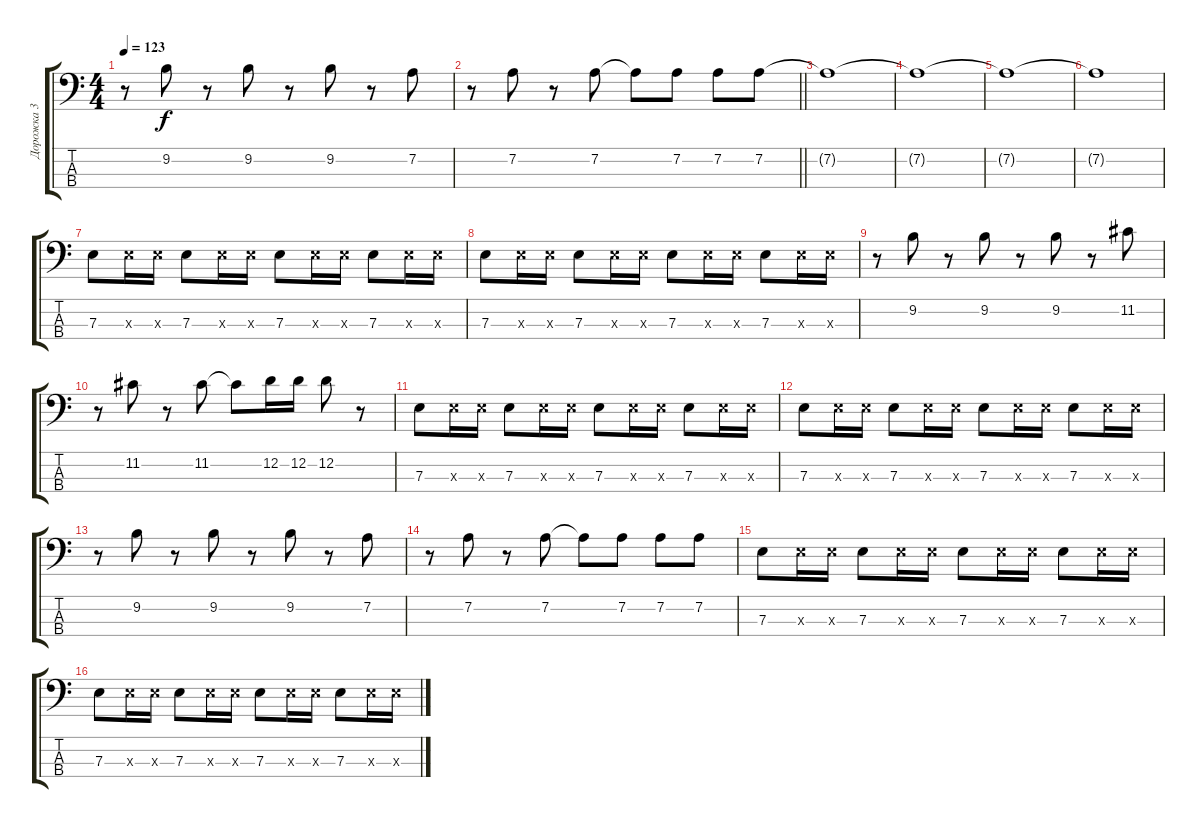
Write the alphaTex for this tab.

\track ("Дорожка 3" "Дорожка 3") {instrument electricbassfinger}
\staff {score tabs}
\tuning (G2 D2 A1 E1) {hide}
\ts (4 4)
\tempo 123
\clef f4
\ks c
r.8{dy f} 9.2.8 r.8 9.2.8 r.8 9.2.8 r.8 7.2.8 |
\barLineRight lightlight
r.8 7.2.8 r.8 7.2.8 7.2{t}.8 7.2.8 7.2.8 7.2.8 |
7.2{t}.1 |
7.2{t}.1 |
7.2{t}.1 |
7.2{t}.1 |
7.3.8 7.3{x}.16 7.3{x}.16 7.3.8 7.3{x}.16 7.3{x}.16 7.3.8 7.3{x}.16 7.3{x}.16 7.3.8 7.3{x}.16 7.3{x}.16 |
7.3.8 7.3{x}.16 7.3{x}.16 7.3.8 7.3{x}.16 7.3{x}.16 7.3.8 7.3{x}.16 7.3{x}.16 7.3.8 7.3{x}.16 7.3{x}.16 |
r.8 9.2.8 r.8 9.2.8 r.8 9.2.8 r.8 11.2.8 |
r.8 11.2.8 r.8 11.2.8 11.2{t}.8 12.2.16 12.2.16 12.2.8 r.8 |
7.3.8 7.3{x}.16 7.3{x}.16 7.3.8 7.3{x}.16 7.3{x}.16 7.3.8 7.3{x}.16 7.3{x}.16 7.3.8 7.3{x}.16 7.3{x}.16 |
7.3.8 7.3{x}.16 7.3{x}.16 7.3.8 7.3{x}.16 7.3{x}.16 7.3.8 7.3{x}.16 7.3{x}.16 7.3.8 7.3{x}.16 7.3{x}.16 |
r.8 9.2.8 r.8 9.2.8 r.8 9.2.8 r.8 7.2.8 |
r.8 7.2.8 r.8 7.2.8 7.2{t}.8 7.2.8 7.2.8 7.2.8 |
7.3.8 7.3{x}.16 7.3{x}.16 7.3.8 7.3{x}.16 7.3{x}.16 7.3.8 7.3{x}.16 7.3{x}.16 7.3.8 7.3{x}.16 7.3{x}.16 |
7.3.8 7.3{x}.16 7.3{x}.16 7.3.8 7.3{x}.16 7.3{x}.16 7.3.8 7.3{x}.16 7.3{x}.16 7.3.8 7.3{x}.16 7.3{x}.16
